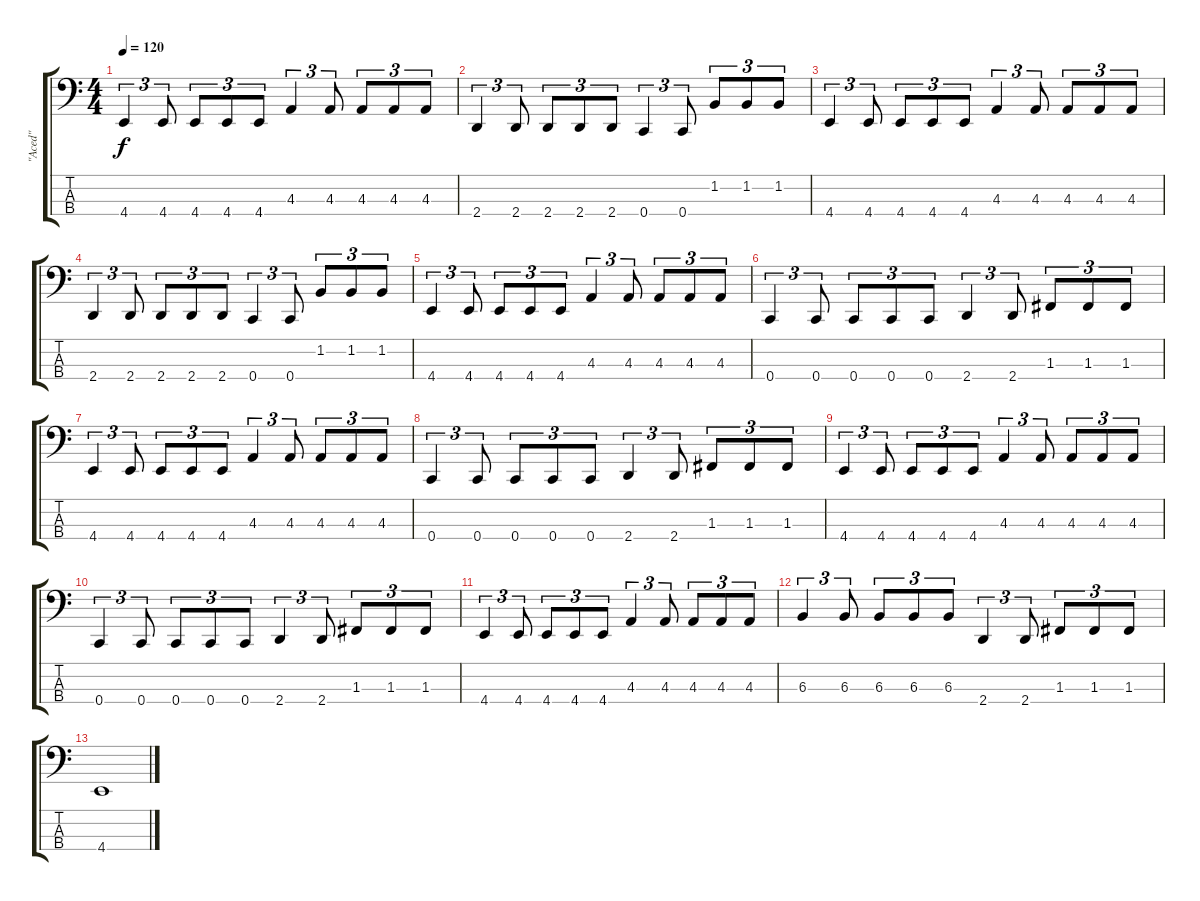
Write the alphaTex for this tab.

\track ("\"Aced\"" "\"Aced\"") {instrument electricbasspick}
\staff {score tabs}
\tuning (Eb2 Bb1 F1 C1) {hide}
\ts (4 4)
\tempo 120
\clef f4
\ks c
4.4.4{tu (3 2) dy f} 4.4.8{tu (3 2)} 4.4.8{tu (3 2)} 4.4.8{tu (3 2)} 4.4.8{tu (3 2)} 4.3.4{tu (3 2)} 4.3.8{tu (3 2)} 4.3.8{tu (3 2)} 4.3.8{tu (3 2)} 4.3.8{tu (3 2)} |
2.4.4{tu (3 2)} 2.4.8{tu (3 2)} 2.4.8{tu (3 2)} 2.4.8{tu (3 2)} 2.4.8{tu (3 2)} 0.4.4{tu (3 2)} 0.4.8{tu (3 2)} 1.2.8{tu (3 2)} 1.2.8{tu (3 2)} 1.2.8{tu (3 2)} |
4.4.4{tu (3 2)} 4.4.8{tu (3 2)} 4.4.8{tu (3 2)} 4.4.8{tu (3 2)} 4.4.8{tu (3 2)} 4.3.4{tu (3 2)} 4.3.8{tu (3 2)} 4.3.8{tu (3 2)} 4.3.8{tu (3 2)} 4.3.8{tu (3 2)} |
2.4.4{tu (3 2)} 2.4.8{tu (3 2)} 2.4.8{tu (3 2)} 2.4.8{tu (3 2)} 2.4.8{tu (3 2)} 0.4.4{tu (3 2)} 0.4.8{tu (3 2)} 1.2.8{tu (3 2)} 1.2.8{tu (3 2)} 1.2.8{tu (3 2)} |
4.4.4{tu (3 2)} 4.4.8{tu (3 2)} 4.4.8{tu (3 2)} 4.4.8{tu (3 2)} 4.4.8{tu (3 2)} 4.3.4{tu (3 2)} 4.3.8{tu (3 2)} 4.3.8{tu (3 2)} 4.3.8{tu (3 2)} 4.3.8{tu (3 2)} |
0.4.4{tu (3 2)} 0.4.8{tu (3 2)} 0.4.8{tu (3 2)} 0.4.8{tu (3 2)} 0.4.8{tu (3 2)} 2.4.4{tu (3 2)} 2.4.8{tu (3 2)} 1.3.8{tu (3 2)} 1.3.8{tu (3 2)} 1.3.8{tu (3 2)} |
4.4.4{tu (3 2)} 4.4.8{tu (3 2)} 4.4.8{tu (3 2)} 4.4.8{tu (3 2)} 4.4.8{tu (3 2)} 4.3.4{tu (3 2)} 4.3.8{tu (3 2)} 4.3.8{tu (3 2)} 4.3.8{tu (3 2)} 4.3.8{tu (3 2)} |
0.4.4{tu (3 2)} 0.4.8{tu (3 2)} 0.4.8{tu (3 2)} 0.4.8{tu (3 2)} 0.4.8{tu (3 2)} 2.4.4{tu (3 2)} 2.4.8{tu (3 2)} 1.3.8{tu (3 2)} 1.3.8{tu (3 2)} 1.3.8{tu (3 2)} |
4.4.4{tu (3 2)} 4.4.8{tu (3 2)} 4.4.8{tu (3 2)} 4.4.8{tu (3 2)} 4.4.8{tu (3 2)} 4.3.4{tu (3 2)} 4.3.8{tu (3 2)} 4.3.8{tu (3 2)} 4.3.8{tu (3 2)} 4.3.8{tu (3 2)} |
0.4.4{tu (3 2)} 0.4.8{tu (3 2)} 0.4.8{tu (3 2)} 0.4.8{tu (3 2)} 0.4.8{tu (3 2)} 2.4.4{tu (3 2)} 2.4.8{tu (3 2)} 1.3.8{tu (3 2)} 1.3.8{tu (3 2)} 1.3.8{tu (3 2)} |
4.4.4{tu (3 2)} 4.4.8{tu (3 2)} 4.4.8{tu (3 2)} 4.4.8{tu (3 2)} 4.4.8{tu (3 2)} 4.3.4{tu (3 2)} 4.3.8{tu (3 2)} 4.3.8{tu (3 2)} 4.3.8{tu (3 2)} 4.3.8{tu (3 2)} |
6.3.4{tu (3 2)} 6.3.8{tu (3 2)} 6.3.8{tu (3 2)} 6.3.8{tu (3 2)} 6.3.8{tu (3 2)} 2.4.4{tu (3 2)} 2.4.8{tu (3 2)} 1.3.8{tu (3 2)} 1.3.8{tu (3 2)} 1.3.8{tu (3 2)} |
4.4.1
